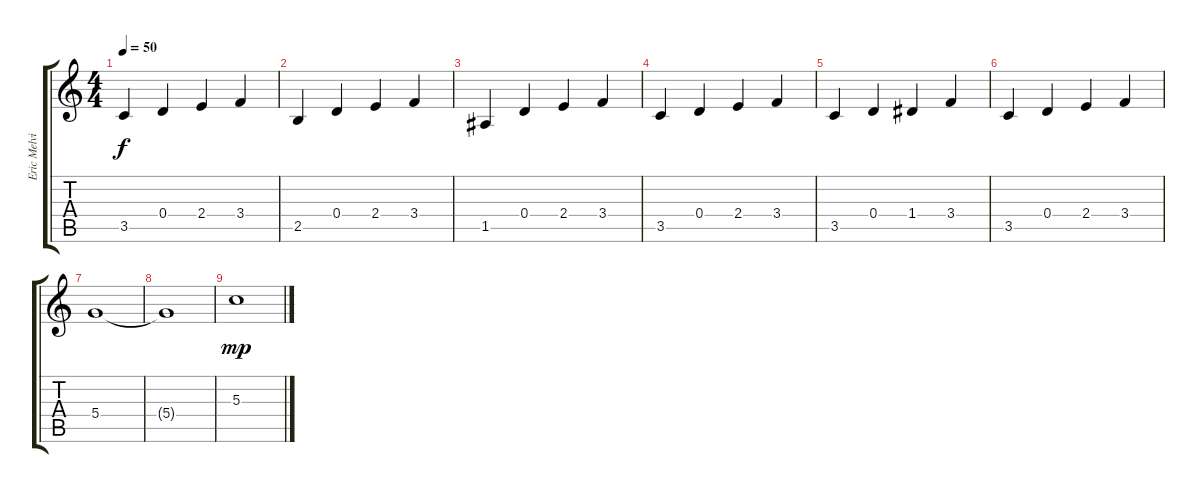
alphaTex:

\track ("Eric Melvin" "Eric Melvi") {instrument overdrivenguitar}
\staff {score tabs}
\tuning (E4 B3 G3 D3 A2 E2) {hide}
\ts (4 4)
\tempo 50
\clef g2
\ks c
3.5.4{dy f} 0.4.4 2.4.4 3.4.4 |
2.5.4 0.4.4 2.4.4 3.4.4 |
1.5.4 0.4.4 2.4.4 3.4.4 |
3.5.4 0.4.4 2.4.4 3.4.4 |
3.5.4 0.4.4 1.4.4 3.4.4 |
3.5.4 0.4.4 2.4.4 3.4.4 |
5.4.1 |
5.4{t}.1{volume 10} |
5.3.1{dy mp}
